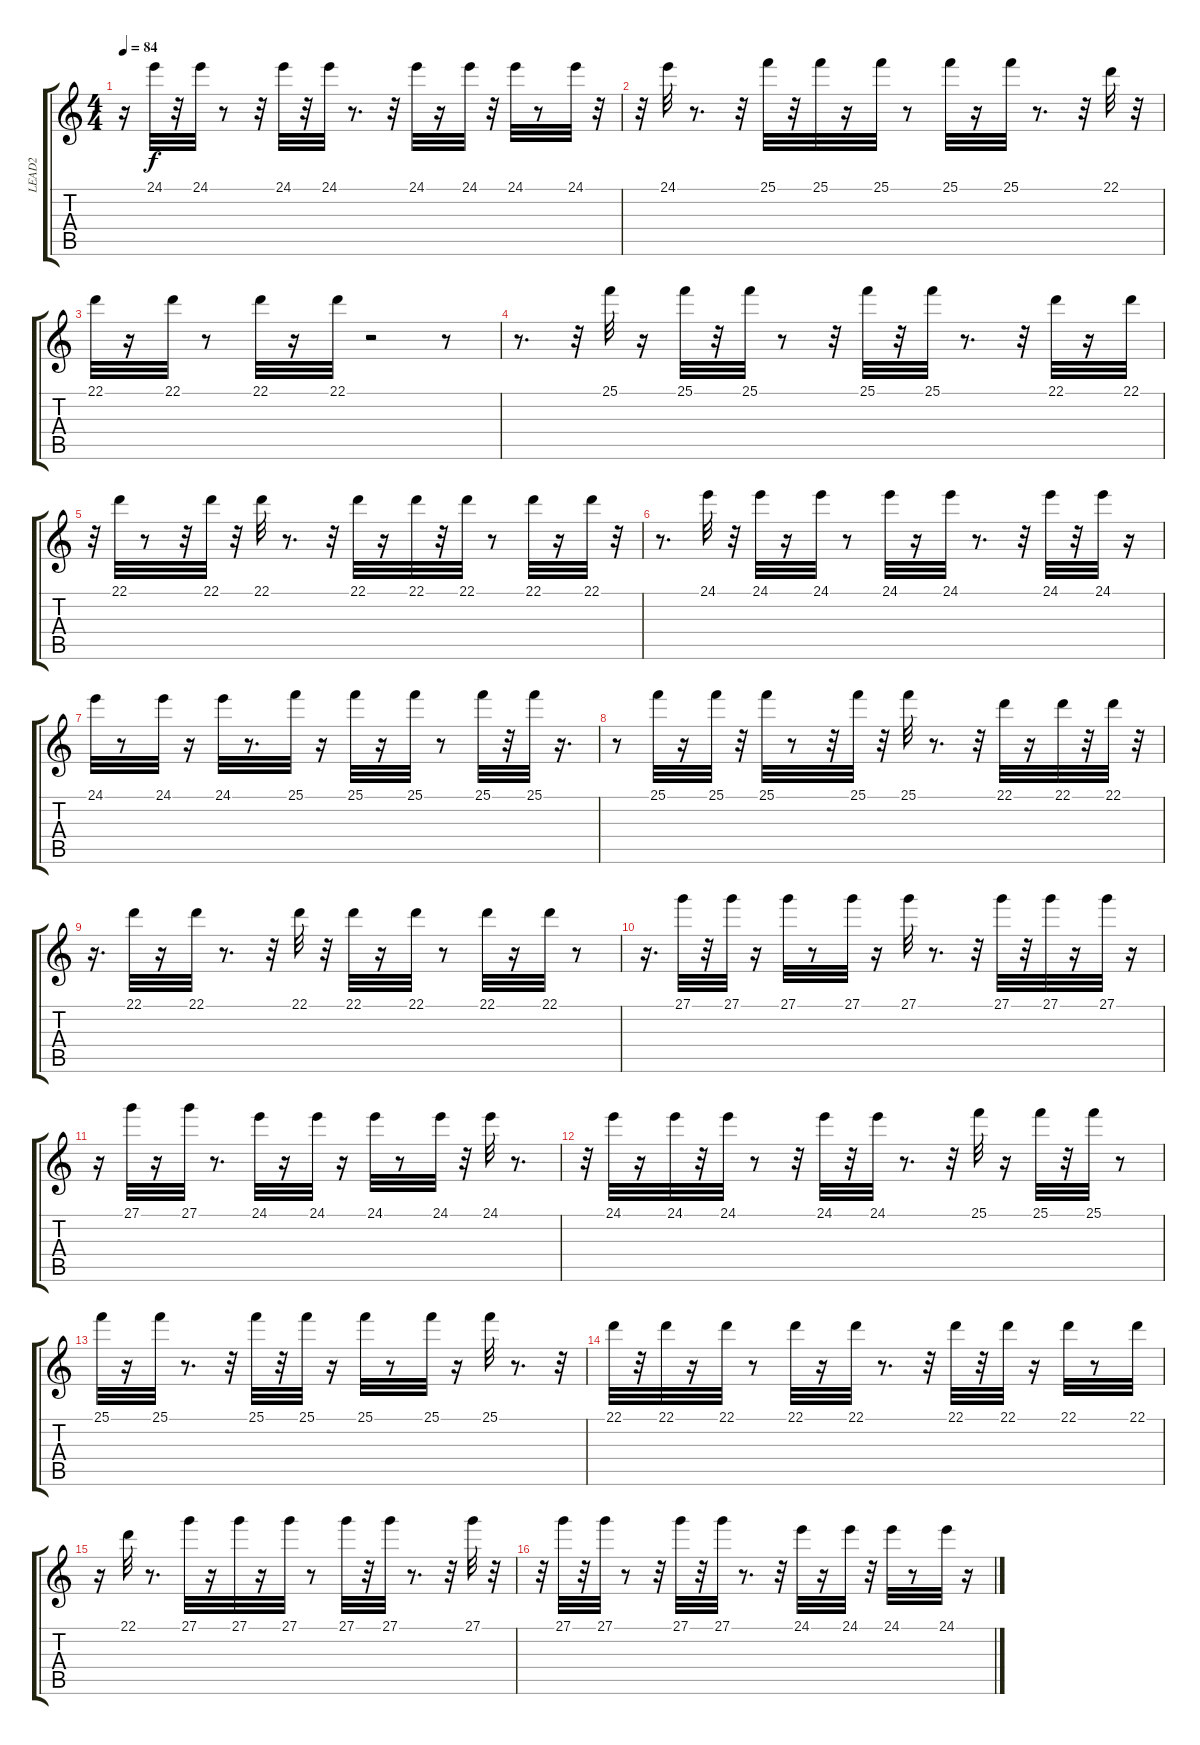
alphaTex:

\track ("LEAD2" "LEAD2") {instrument lead2sawtooth}
\staff {score tabs}
\tuning (E4 B3 G3 D3 A2 E2) {hide}
\ts (4 4)
\tempo 84
\clef g2
\ks c
r.16{dy f} 24.1.32 r.32 24.1.32 r.8 r.32 24.1.32 r.32 24.1.32 r.8{d} r.32 24.1.32 r.16 24.1.32 r.32 24.1.32 r.8 24.1.32 r.32 |
r.32 24.1.32 r.8{d} r.32 25.1.32 r.32 25.1.32 r.16 25.1.32 r.8 25.1.32 r.16 25.1.32 r.8{d} r.32 22.1.32 r.32 |
22.1.32 r.16 22.1.32 r.8 22.1.32 r.16 22.1.32 r.2 r.8 |
r.8{d} r.32 25.1.32 r.16 25.1.32 r.32 25.1.32 r.8 r.32 25.1.32 r.32 25.1.32 r.8{d} r.32 22.1.32 r.16 22.1.32 |
r.32 22.1.32 r.8 r.32 22.1.32 r.32 22.1.32 r.8{d} r.32 22.1.32 r.16 22.1.32 r.32 22.1.32 r.8 22.1.32 r.16 22.1.32 r.32 |
r.8{d} 24.1.32 r.32 24.1.32 r.16 24.1.32 r.8 24.1.32 r.16 24.1.32 r.8{d} r.32 24.1.32 r.32 24.1.32 r.16 |
24.1.32 r.8 24.1.32 r.16 24.1.32 r.8{d} 25.1.32 r.16 25.1.32 r.16 25.1.32 r.8 25.1.32 r.32 25.1.32 r.16{d} |
r.8 25.1.32 r.16 25.1.32 r.32 25.1.32 r.8 r.32 25.1.32 r.32 25.1.32 r.8{d} r.32 22.1.32 r.16 22.1.32 r.32 22.1.32 r.32 |
r.16{d} 22.1.32 r.16 22.1.32 r.8{d} r.32 22.1.32 r.32 22.1.32 r.16 22.1.32 r.8 22.1.32 r.16 22.1.32 r.8 |
r.16{d} 27.1.32 r.32 27.1.32 r.16 27.1.32 r.8 27.1.32 r.16 27.1.32 r.8{d} r.32 27.1.32 r.32 27.1.32 r.16 27.1.32 r.16 |
r.16 27.1.32 r.16 27.1.32 r.8{d} 24.1.32 r.16 24.1.32 r.16 24.1.32 r.8 24.1.32 r.32 24.1.32 r.8{d} |
r.32 24.1.32 r.16 24.1.32 r.32 24.1.32 r.8 r.32 24.1.32 r.32 24.1.32 r.8{d} r.32 25.1.32 r.16 25.1.32 r.32 25.1.32 r.8 |
25.1.32 r.16 25.1.32 r.8{d} r.32 25.1.32 r.32 25.1.32 r.16 25.1.32 r.8 25.1.32 r.16 25.1.32 r.8{d} r.32 |
22.1.32 r.32 22.1.32 r.16 22.1.32 r.8 22.1.32 r.16 22.1.32 r.8{d} r.32 22.1.32 r.32 22.1.32 r.16 22.1.32 r.8 22.1.32 |
r.16 22.1.32 r.8{d} 27.1.32 r.16 27.1.32 r.16 27.1.32 r.8 27.1.32 r.32 27.1.32 r.8{d} r.32 27.1.32 r.32 |
r.32 27.1.32 r.32 27.1.32 r.8 r.32 27.1.32 r.32 27.1.32 r.8{d} r.32 24.1.32 r.16 24.1.32 r.32 24.1.32 r.8 24.1.32 r.16
